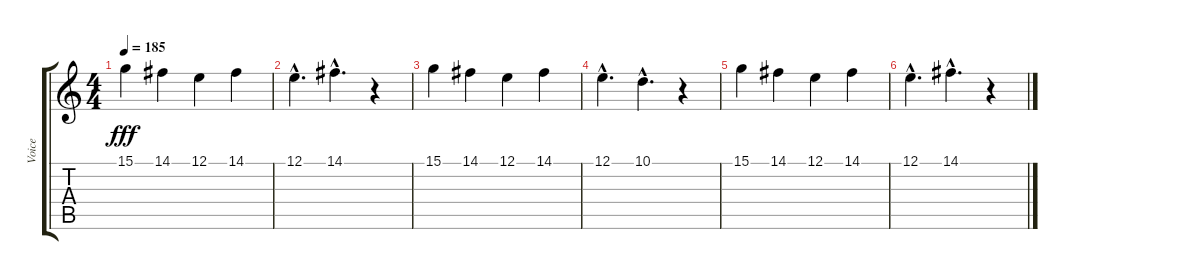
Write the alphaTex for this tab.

\track ("Voice" "Voice") {instrument choiraahs}
\staff {score tabs}
\tuning (E4 B3 G3 D3 A2 E2) {hide}
\ts (4 4)
\tempo 185
\clef g2
\ks c
15.1.4{dy fff} 14.1.4 12.1.4 14.1.4 |
12.1{hac}.4{d} 14.1{hac}.4{d} r.4 |
15.1.4 14.1.4 12.1.4 14.1.4 |
12.1{hac}.4{d} 10.1{hac}.4{d} r.4 |
15.1.4 14.1.4 12.1.4 14.1.4 |
12.1{hac}.4{d} 14.1{hac}.4{d} r.4
